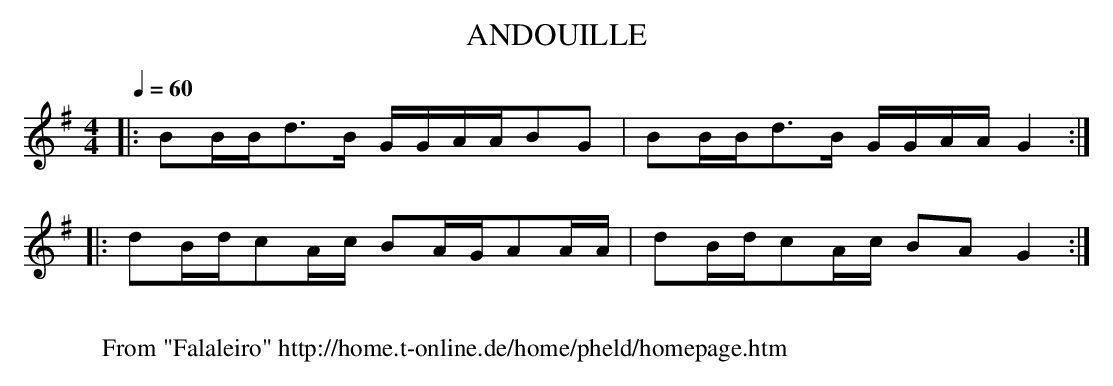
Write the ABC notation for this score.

X:1
T:ANDOUILLE
M:4/4
L:1/8
Q:1/4=60
K:G
|:BB/2B/2d3/2B/2 G/2G/2A/2A/2BG|BB/2B/2d3/2B/2 G/2G/2A/2A/2G2:|
|:dB/2d/2cA/2c/2 BA/2G/2AA/2A/2|dB/2d/2cA/2c/2 BAG2:|
W:
W: From "Falaleiro" http://home.t-online.de/home/pheld/homepage.htm
